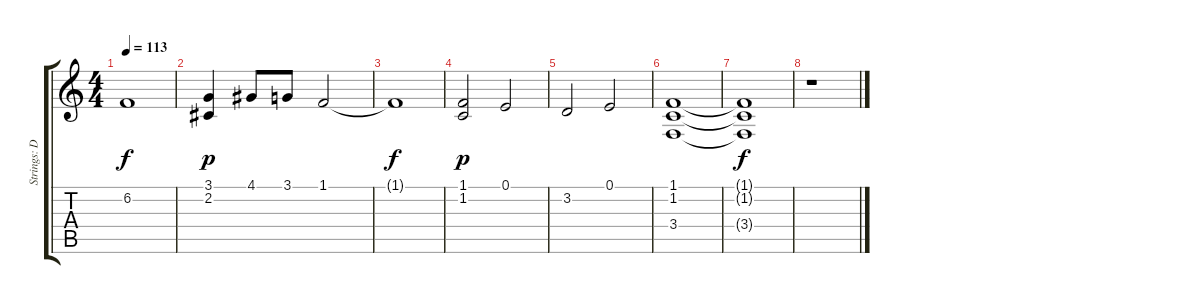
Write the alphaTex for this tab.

\track ("Strings: Del Newman" "Strings: D") {instrument stringensemble1}
\staff {score tabs}
\tuning (E4 B3 G3 D3 A2 E2) {hide}
\ts (4 4)
\tempo 113
\clef g2
\ks c
6.2{t}.1{dy f} |
(3.1 2.2).4{dy p} 4.1.8 3.1.8 1.1.2 |
1.1{t}.1{dy f} |
(1.1 1.2).2{dy p} 0.1.2 |
3.2.2 0.1.2 |
(1.1 1.2 3.4).1 |
(1.1{t} 1.2{t} 3.4{t}).1{dy f} |
r.1
